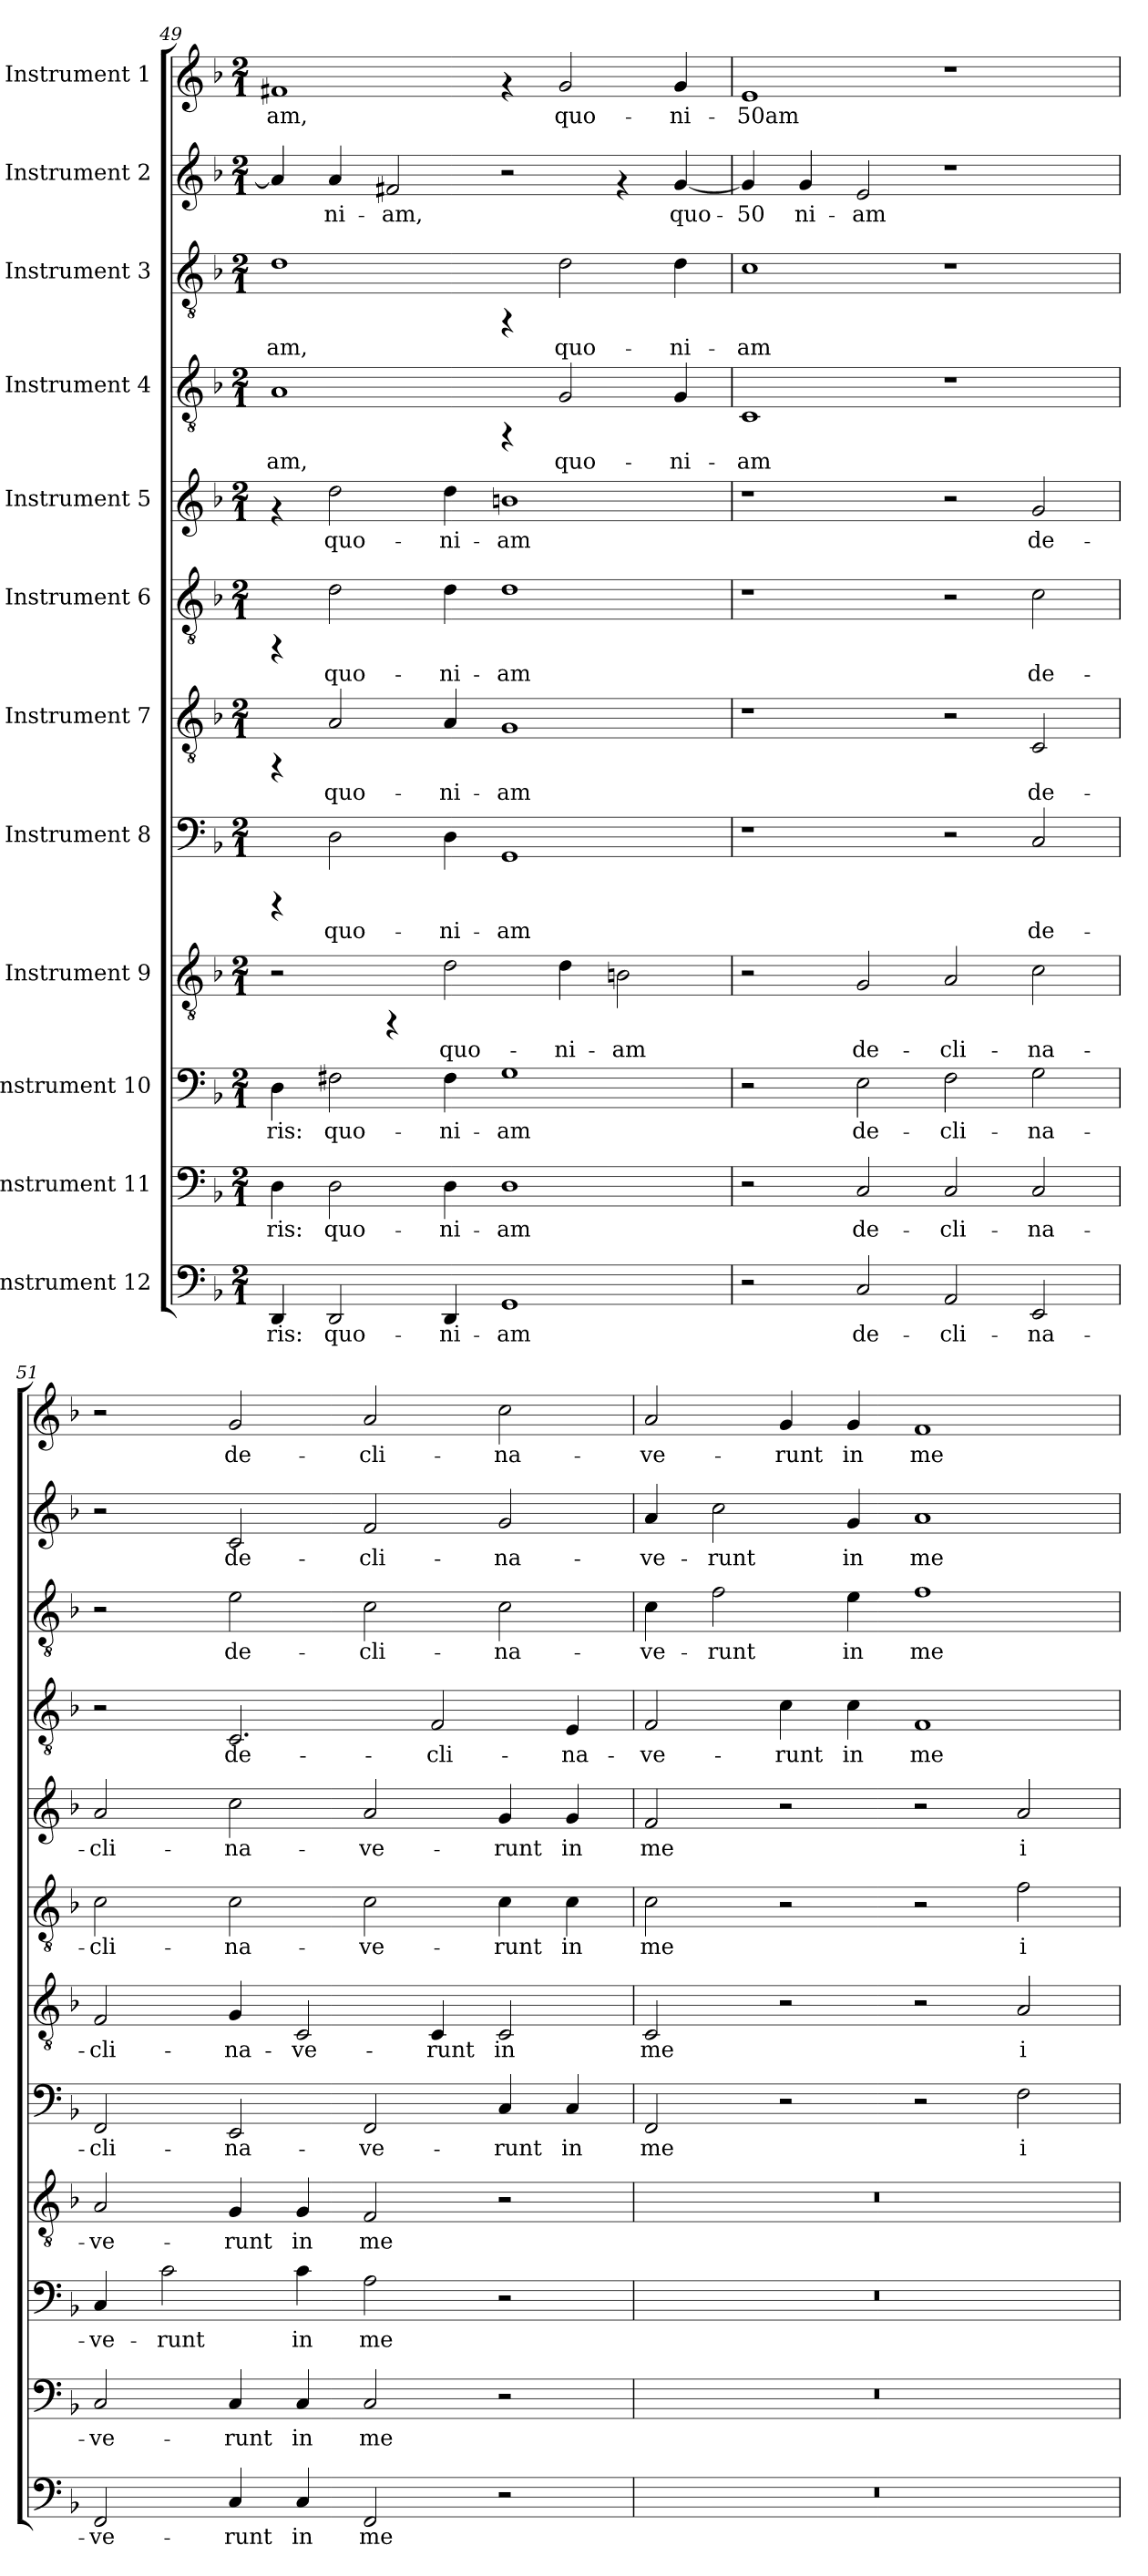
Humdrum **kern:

**kern	**text	**kern	**text	**kern	**text	**kern	**text	**kern	**text	**kern	**text	**kern	**text	**kern	**text	**kern	**text	**kern	**text	**kern	**text	**kern	**text
*part12	*part12	*part11	*part11	*part10	*part10	*part9	*part9	*part8	*part8	*part7	*part7	*part6	*part6	*part5	*part5	*part4	*part4	*part3	*part3	*part2	*part2	*part1	*part1
*staff12	*staff12	*staff11	*staff11	*staff10	*staff10	*staff9	*staff9	*staff8	*staff8	*staff7	*staff7	*staff6	*staff6	*staff5	*staff5	*staff4	*staff4	*staff3	*staff3	*staff2	*staff2	*staff1	*staff1
*I"Instrument 12	*	*I"Instrument 11	*	*I"Instrument 10	*	*I"Instrument 9	*	*I"Instrument 8	*	*I"Instrument 7	*	*I"Instrument 6	*	*I"Instrument 5	*	*I"Instrument 4	*	*I"Instrument 3	*	*I"Instrument 2	*	*I"Instrument 1	*
*clefF4	*	*clefF4	*	*clefF4	*	*clefGv2	*	*clefF4	*	*clefGv2	*	*clefGv2	*	*clefG2	*	*clefGv2	*	*clefGv2	*	*clefG2	*	*clefG2	*
*k[b-]	*	*k[b-]	*	*k[b-]	*	*k[b-]	*	*k[b-]	*	*k[b-]	*	*k[b-]	*	*k[b-]	*	*k[b-]	*	*k[b-]	*	*k[b-]	*	*k[b-]	*
*F:	*	*F:	*	*F:	*	*F:	*	*F:	*	*F:	*	*F:	*	*F:	*	*F:	*	*F:	*	*F:	*	*F:	*
*M2/1	*	*M2/1	*	*M2/1	*	*M2/1	*	*M2/1	*	*M2/1	*	*M2/1	*	*M2/1	*	*M2/1	*	*M2/1	*	*M2/1	*	*M2/1	*
=49	=49	=49	=49	=49	=49	=49	=49	=49	=49	=49	=49	=49	=49	=49	=49	=49	=49	=49	=49	=49	=49	=49	=49
!	!LO:LY:b:cj	!	!LO:LY:b:cj	!	!LO:LY:b:cj	!	!	!	!	!	!	!	!	!	!	!	!LO:LY:b:cj	!	!LO:LY:b:cj	!	!LO:LY:b:cj	!	!LO:LY:b:cj
4DD/	-ris:	4D\	-ris:	4D\	-ris:	2r	.	4rCCC	.	4rFF	.	4rFF	.	4rf	.	1A	-am,	1d	-am,	4a/]	--	1f#X	-am,
!	!LO:LY:b:cj	!	!LO:LY:b:cj	!	!LO:LY:b:cj	!	!	!	!LO:LY:b:cj	!	!LO:LY:b:cj	!	!LO:LY:b:cj	!	!LO:LY:b:cj	!	!	!	!	!	!LO:LY:b:cj	!	!
2DD/	quo-	2D\	quo-	2F#X\	quo-	.	.	2D\	quo-	2A/	quo-	2d\	quo-	2dd\	quo-	.	.	.	.	4a/	-ni-	.	.
!	!	!	!	!	!	!	!	!	!	!	!	!	!	!	!	!	!	!	!	!	!LO:LY:b:cj	!	!
.	.	.	.	.	.	4rFF	.	.	.	.	.	.	.	.	.	.	.	.	.	2f#X/	-am,	.	.
!	!LO:LY:b:cj	!	!LO:LY:b:cj	!	!LO:LY:b:cj	!	!LO:LY:b:cj	!	!LO:LY:b:cj	!	!LO:LY:b:cj	!	!LO:LY:b:cj	!	!LO:LY:b:cj	!	!	!	!	!	!	!	!
4DD/	-ni-	4D\	-ni-	4F#\	-ni-	2d\	quo-	4D\	-ni-	4A/	-ni-	4d\	-ni-	4dd\	-ni-	.	.	.	.	.	.	.	.
!	!LO:LY:b:cj	!	!LO:LY:b:cj	!	!LO:LY:b:cj	!	!	!	!LO:LY:b:cj	!	!LO:LY:b:cj	!	!LO:LY:b:cj	!	!LO:LY:b:cj	!	!	!	!	!	!	!	!
1GG	-am	1D	-am	1G	-am	.	.	1GG	-am	1G	-am	1d	-am	1bn	-am	4rFF	.	4rFF	.	2r	.	4rf	.
!	!	!	!	!	!	!	!LO:LY:b:cj	!	!	!	!	!	!	!	!	!	!LO:LY:b:cj	!	!LO:LY:b:cj	!	!	!	!LO:LY:b:cj
.	.	.	.	.	.	4d\	-ni-	.	.	.	.	.	.	.	.	2G/	quo-	2d\	quo-	.	.	2g/	quo-
!	!	!	!	!	!	!	!LO:LY:b:cj	!	!	!	!	!	!	!	!	!	!	!	!	!	!	!	!
.	.	.	.	.	.	2Bn\	-am	.	.	.	.	.	.	.	.	.	.	.	.	4rf	.	.	.
!	!	!	!	!	!	!	!	!	!	!	!	!	!	!	!	!	!LO:LY:b:cj	!	!LO:LY:b:cj	!	!LO:LY:b:cj	!	!LO:LY:b:cj
.	.	.	.	.	.	.	.	.	.	.	.	.	.	.	.	4G/	-ni-	4d\	-ni-	[<4g/	quo-	4g/	-ni-
!!LO:PB:g=z
=50	=50	=50	=50	=50	=50	=50	=50	=50	=50	=50	=50	=50	=50	=50	=50	=50	=50	=50	=50	=50	=50	=50	=50
!	!	!	!	!	!	!	!	!	!	!	!	!	!	!	!	!	!LO:LY:b:cj	!	!LO:LY:b:cj	!	!LO:LY:b:cj	!	!LO:LY:b:cj
2r	.	2r	.	2r	.	2r	.	1r	.	1r	.	1r	.	1r	.	1C	-am	1c	-am	4g/]	-50	1e	-50am
!	!	!	!	!	!	!	!	!	!	!	!	!	!	!	!	!	!	!	!	!	!LO:LY:b:cj	!	!
.	.	.	.	.	.	.	.	.	.	.	.	.	.	.	.	.	.	.	.	4g/	ni-	.	.
!	!LO:LY:b:cj	!	!LO:LY:b:cj	!	!LO:LY:b:cj	!	!LO:LY:b:cj	!	!	!	!	!	!	!	!	!	!	!	!	!	!LO:LY:b:cj	!	!
2C/	de-	2C/	de-	2E\	de-	2G/	de-	.	.	.	.	.	.	.	.	.	.	.	.	2e/	-am	.	.
!	!LO:LY:b:cj	!	!LO:LY:b:cj	!	!LO:LY:b:cj	!	!LO:LY:b:cj	!	!	!	!	!	!	!	!	!	!	!	!	!	!	!	!
2AA/	-cli-	2C/	-cli-	2F\	-cli-	2A/	-cli-	2r	.	2r	.	2r	.	2r	.	1r	.	1r	.	1r	.	1r	.
!	!LO:LY:b:cj	!	!LO:LY:b:cj	!	!LO:LY:b:cj	!	!LO:LY:b:cj	!	!LO:LY:b:cj	!	!LO:LY:b:cj	!	!LO:LY:b:cj	!	!LO:LY:b:cj	!	!	!	!	!	!	!	!
2EE/	-na-	2C/	-na-	2G\	-na-	2c\	-na-	2C/	de-	2C/	de-	2c\	de-	2g/	de-	.	.	.	.	.	.	.	.
=51	=51	=51	=51	=51	=51	=51	=51	=51	=51	=51	=51	=51	=51	=51	=51	=51	=51	=51	=51	=51	=51	=51	=51
!	!LO:LY:b:cj	!	!LO:LY:b:cj	!	!LO:LY:b:cj	!	!LO:LY:b:cj	!	!LO:LY:b:cj	!	!LO:LY:b:cj	!	!LO:LY:b:cj	!	!LO:LY:b:cj	!	!	!	!	!	!	!	!
2FF/	-ve-	2C/	-ve-	4C/	-ve-	2A/	-ve-	2FF/	-cli-	2F/	-cli-	2c\	-cli-	2a/	-cli-	2r	.	2r	.	2r	.	2r	.
!	!	!	!	!	!LO:LY:b:cj	!	!	!	!	!	!	!	!	!	!	!	!	!	!	!	!	!	!
.	.	.	.	2c\	-runt	.	.	.	.	.	.	.	.	.	.	.	.	.	.	.	.	.	.
!	!LO:LY:b:cj	!	!LO:LY:b:cj	!	!	!	!LO:LY:b:cj	!	!LO:LY:b:cj	!	!LO:LY:b:cj	!	!LO:LY:b:cj	!	!LO:LY:b:cj	!	!LO:LY:b:cj	!	!LO:LY:b:cj	!	!LO:LY:b:cj	!	!LO:LY:b:cj
4C/	-runt	4C/	-runt	.	.	4G/	-runt	2EE/	-na-	4G/	-na-	2c\	-na-	2cc\	-na-	2.C/	de-	2e\	de-	2c/	de-	2g/	de-
!	!LO:LY:b:cj	!	!LO:LY:b:cj	!	!LO:LY:b:cj	!	!LO:LY:b:cj	!	!	!	!LO:LY:b:cj	!	!	!	!	!	!	!	!	!	!	!	!
4C/	in	4C/	in	4c\	in	4G/	in	.	.	2C/	-ve-	.	.	.	.	.	.	.	.	.	.	.	.
!	!LO:LY:b:cj	!	!LO:LY:b:cj	!	!LO:LY:b:cj	!	!LO:LY:b:cj	!	!LO:LY:b:cj	!	!	!	!LO:LY:b:cj	!	!LO:LY:b:cj	!	!	!	!LO:LY:b:cj	!	!LO:LY:b:cj	!	!LO:LY:b:cj
2FF/	me	2C/	me	2A\	me	2F/	me	2FF/	-ve-	.	.	2c\	-ve-	2a/	-ve-	.	.	2c\	-cli-	2f/	-cli-	2a/	-cli-
!	!	!	!	!	!	!	!	!	!	!	!LO:LY:b:cj	!	!	!	!	!	!LO:LY:b:cj	!	!	!	!	!	!
.	.	.	.	.	.	.	.	.	.	4C/	-runt	.	.	.	.	2F/	-cli-	.	.	.	.	.	.
!	!	!	!	!	!	!	!	!	!LO:LY:b:cj	!	!LO:LY:b:cj	!	!LO:LY:b:cj	!	!LO:LY:b:cj	!	!	!	!LO:LY:b:cj	!	!LO:LY:b:cj	!	!LO:LY:b:cj
2r	.	2r	.	2r	.	2r	.	4C/	-runt	2C/	in	4c\	-runt	4g/	-runt	.	.	2c\	-na-	2g/	-na-	2cc\	-na-
!	!	!	!	!	!	!	!	!	!LO:LY:b:cj	!	!	!	!LO:LY:b:cj	!	!LO:LY:b:cj	!	!LO:LY:b:cj	!	!	!	!	!	!
.	.	.	.	.	.	.	.	4C/	in	.	.	4c\	in	4g/	in	4E/	-na-	.	.	.	.	.	.
=52	=52	=52	=52	=52	=52	=52	=52	=52	=52	=52	=52	=52	=52	=52	=52	=52	=52	=52	=52	=52	=52	=52	=52
!	!	!	!	!	!	!	!	!	!LO:LY:b:cj	!	!LO:LY:b:cj	!	!LO:LY:b:cj	!	!LO:LY:b:cj	!	!LO:LY:b:cj	!	!LO:LY:b:cj	!	!LO:LY:b:cj	!	!LO:LY:b:cj
0r	.	0r	.	0r	.	0r	.	2FF/	me	2C/	me	2c\	me	2f/	me	2F/	-ve-	4c\	-ve-	4a/	-ve-	2a/	-ve-
!	!	!	!	!	!	!	!	!	!	!	!	!	!	!	!	!	!	!	!LO:LY:b:cj	!	!LO:LY:b:cj	!	!
.	.	.	.	.	.	.	.	.	.	.	.	.	.	.	.	.	.	2f\	-runt	2cc\	-runt	.	.
!	!	!	!	!	!	!	!	!	!	!	!	!	!	!	!	!	!LO:LY:b:cj	!	!	!	!	!	!LO:LY:b:cj
.	.	.	.	.	.	.	.	2r	.	2r	.	2r	.	2r	.	4c\	-runt	.	.	.	.	4g/	-runt
!	!	!	!	!	!	!	!	!	!	!	!	!	!	!	!	!	!LO:LY:b:cj	!	!LO:LY:b:cj	!	!LO:LY:b:cj	!	!LO:LY:b:cj
.	.	.	.	.	.	.	.	.	.	.	.	.	.	.	.	4c\	in	4e\	in	4g/	in	4g/	in
!	!	!	!	!	!	!	!	!	!	!	!	!	!	!	!	!	!LO:LY:b:cj	!	!LO:LY:b:cj	!	!LO:LY:b:cj	!	!LO:LY:b:cj
.	.	.	.	.	.	.	.	2r	.	2r	.	2r	.	2r	.	1F	me	1f	me	1a	me	1f	me
!	!	!	!	!	!	!	!	!	!LO:LY:b:cj	!	!LO:LY:b:cj	!	!LO:LY:b:cj	!	!LO:LY:b:cj	!	!	!	!	!	!	!	!
.	.	.	.	.	.	.	.	2F\	i-	2A/	i-	2f\	i-	2a/	i-	.	.	.	.	.	.	.	.
=	=	=	=	=	=	=	=	=	=	=	=	=	=	=	=	=	=	=	=	=	=	=	=
*-	*-	*-	*-	*-	*-	*-	*-	*-	*-	*-	*-	*-	*-	*-	*-	*-	*-	*-	*-	*-	*-	*-	*-
